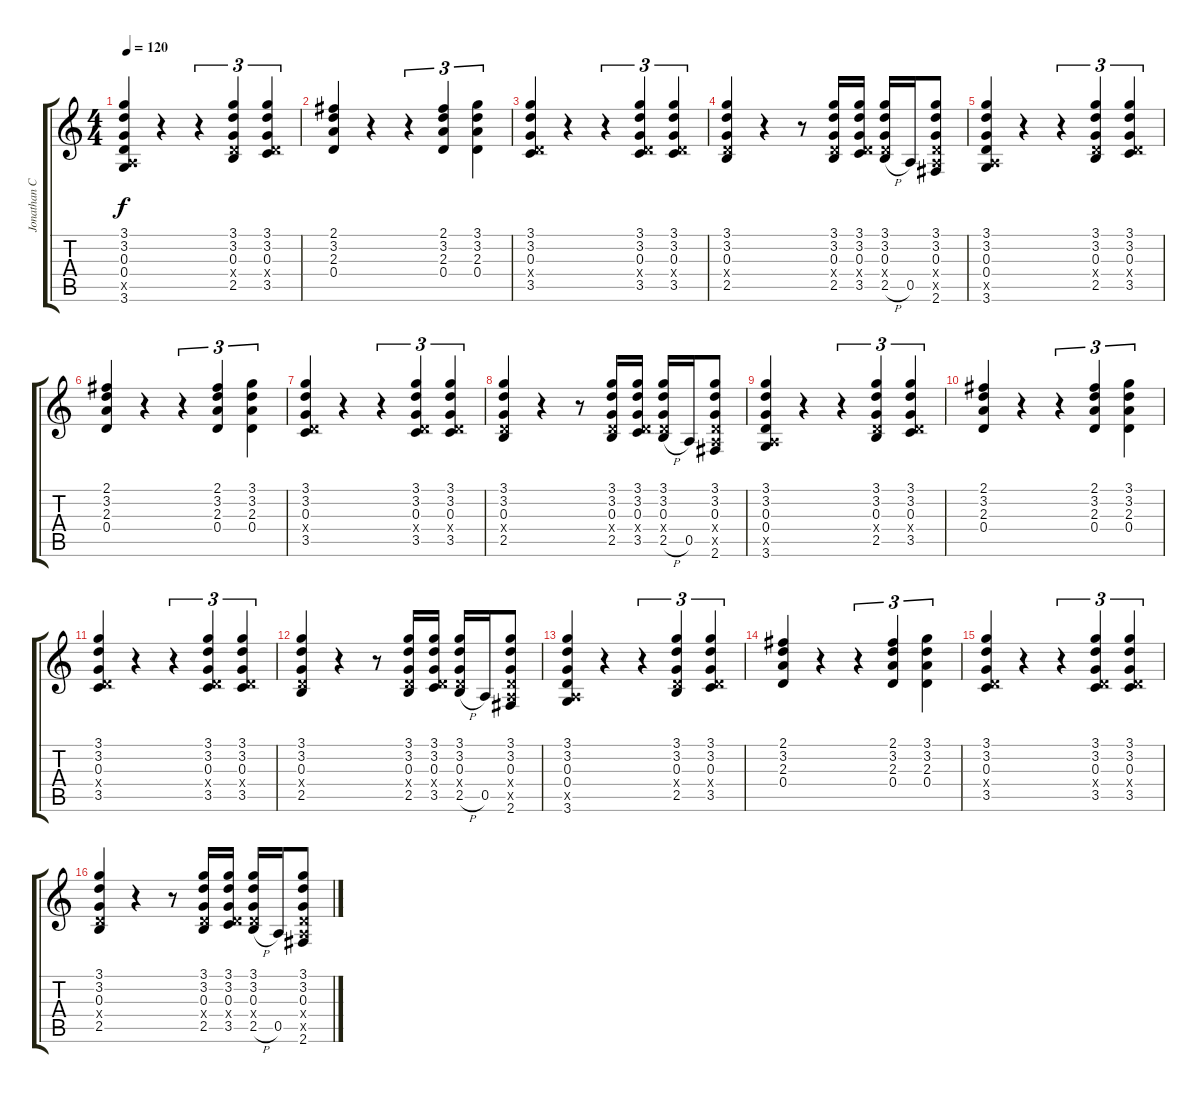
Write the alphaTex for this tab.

\track ("Jonathan Cain" "Jonathan C") {instrument overdrivenguitar}
\staff {score tabs}
\tuning (E4 B3 G3 D3 A2 E2) {hide}
\ts (4 4)
\tempo 120
\clef g2
\ks c
(3.1 3.2 0.3 0.4 0.5{x} 3.6).4{dy f instrument distortionguitar} r.4 r.4{tu (3 2)} (3.1 3.2 0.3 0.4{x} 2.5).4{tu (3 2)} (3.1 3.2 0.3 0.4{x} 3.5).4{tu (3 2)} |
(2.1 3.2 2.3 0.4).4 r.4 r.4{tu (3 2)} (2.1 3.2 2.3 0.4).4{tu (3 2)} (3.1 3.2 2.3 0.4).4{tu (3 2)} |
(3.1 3.2 0.3 0.4{x} 3.5).4 r.4 r.4{tu (3 2)} (3.1 3.2 0.3 0.4{x} 3.5).4{tu (3 2)} (3.1 3.2 0.3 0.4{x} 3.5).4{tu (3 2)} |
(3.1 3.2 0.3 0.4{x} 2.5).4 r.4 r.8 (3.1 3.2 0.3 0.4{x} 2.5).16 (3.1 3.2 0.3 0.4{x} 3.5).16 (3.1 3.2 0.3 0.4{x} 2.5{h}).16 0.5.16 (3.1 3.2 0.3 0.4{x} 0.5{x} 2.6).8 |
(3.1 3.2 0.3 0.4 0.5{x} 3.6).4 r.4 r.4{tu (3 2)} (3.1 3.2 0.3 0.4{x} 2.5).4{tu (3 2)} (3.1 3.2 0.3 0.4{x} 3.5).4{tu (3 2)} |
(2.1 3.2 2.3 0.4).4 r.4 r.4{tu (3 2)} (2.1 3.2 2.3 0.4).4{tu (3 2)} (3.1 3.2 2.3 0.4).4{tu (3 2)} |
(3.1 3.2 0.3 0.4{x} 3.5).4 r.4 r.4{tu (3 2)} (3.1 3.2 0.3 0.4{x} 3.5).4{tu (3 2)} (3.1 3.2 0.3 0.4{x} 3.5).4{tu (3 2)} |
(3.1 3.2 0.3 0.4{x} 2.5).4 r.4 r.8 (3.1 3.2 0.3 0.4{x} 2.5).16 (3.1 3.2 0.3 0.4{x} 3.5).16 (3.1 3.2 0.3 0.4{x} 2.5{h}).16 0.5.16 (3.1 3.2 0.3 0.4{x} 0.5{x} 2.6).8 |
(3.1 3.2 0.3 0.4 0.5{x} 3.6).4{instrument distortionguitar} r.4 r.4{tu (3 2)} (3.1 3.2 0.3 0.4{x} 2.5).4{tu (3 2)} (3.1 3.2 0.3 0.4{x} 3.5).4{tu (3 2)} |
(2.1 3.2 2.3 0.4).4 r.4 r.4{tu (3 2)} (2.1 3.2 2.3 0.4).4{tu (3 2)} (3.1 3.2 2.3 0.4).4{tu (3 2)} |
(3.1 3.2 0.3 0.4{x} 3.5).4 r.4 r.4{tu (3 2)} (3.1 3.2 0.3 0.4{x} 3.5).4{tu (3 2)} (3.1 3.2 0.3 0.4{x} 3.5).4{tu (3 2)} |
(3.1 3.2 0.3 0.4{x} 2.5).4 r.4 r.8 (3.1 3.2 0.3 0.4{x} 2.5).16 (3.1 3.2 0.3 0.4{x} 3.5).16 (3.1 3.2 0.3 0.4{x} 2.5{h}).16 0.5.16 (3.1 3.2 0.3 0.4{x} 0.5{x} 2.6).8 |
(3.1 3.2 0.3 0.4 0.5{x} 3.6).4 r.4 r.4{tu (3 2)} (3.1 3.2 0.3 0.4{x} 2.5).4{tu (3 2)} (3.1 3.2 0.3 0.4{x} 3.5).4{tu (3 2)} |
(2.1 3.2 2.3 0.4).4 r.4 r.4{tu (3 2)} (2.1 3.2 2.3 0.4).4{tu (3 2)} (3.1 3.2 2.3 0.4).4{tu (3 2)} |
(3.1 3.2 0.3 0.4{x} 3.5).4 r.4 r.4{tu (3 2)} (3.1 3.2 0.3 0.4{x} 3.5).4{tu (3 2)} (3.1 3.2 0.3 0.4{x} 3.5).4{tu (3 2)} |
(3.1 3.2 0.3 0.4{x} 2.5).4 r.4 r.8 (3.1 3.2 0.3 0.4{x} 2.5).16 (3.1 3.2 0.3 0.4{x} 3.5).16 (3.1 3.2 0.3 0.4{x} 2.5{h}).16 0.5.16 (3.1 3.2 0.3 0.4{x} 0.5{x} 2.6).8
